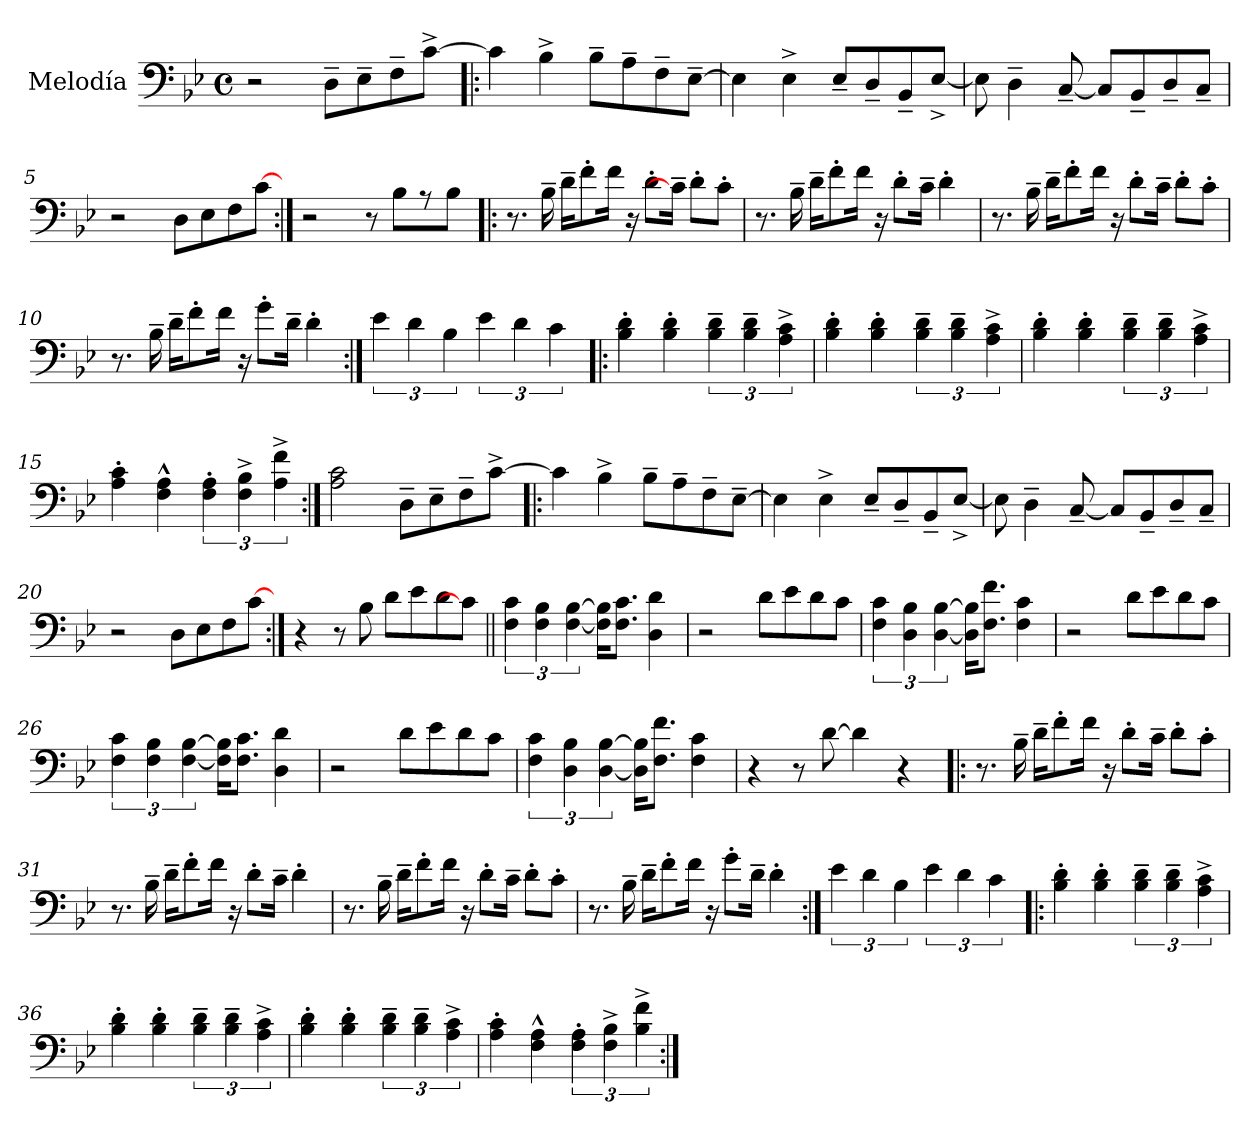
**kern
*part1
*staff1
*I"Melodía
*clefF4
*k[b-e-]
*B-:
*M4/4
*met(c)
*MM110
=1
2r
8D~\L
8E-~\
8F~\
[8c^\J
=2!|:
4c\]
4B-^\
8B-~\L
8A~\
8F~\
[8E-~\J
=3
4E-\]
4E-^\
8E-~/L
8D~/
8BB-~/
[8E-^/J
=4
8E-\]
4D~\
[8C~/
8C/L]
8BB-~/
8D~/
8C~/J
=5
2r
8D\L
8E-\
8F\
[8c\J
=6:|!
2r
8r
8B-\L
8r
8B-\J
!!LO:LB:g=z
=7!|:
8.r
16B-~\
16d~\KL
8f'\
16f\Jk
16r
8d'\L
16c~\Jk]
8d'\L
8c'\J
=8
8.r
16B-~\
16d~\KL
8f'\
16f\Jk
16r
8d'\L
16c~\Jk
4d'\
=9
8.r
16B-~\
16d~\KL
8f'\
16f\Jk
16r
8d'\L
16c~\Jk
8d'\L
8c'\J
=10
8.r
16B-~\
16d~\KL
8f'\
16f\Jk
16r
8g'\L
16d~\Jk
4d'\
=11:|!
6e-\
6d\
6B-\
6e-\
6d\
6c\
!!LO:LB:g=z
=12!|:
4B-\' 4d\'
4B-\' 4d\'
6B-\~ 6d\~
6B-\~ 6d\~
6A\^ 6c\^
=13
4B-\' 4d\'
4B-\' 4d\'
6B-\~ 6d\~
6B-\~ 6d\~
6A\^ 6c\^
=14
4B-\' 4d\'
4B-\' 4d\'
6B-\~ 6d\~
6B-\~ 6d\~
6A\^ 6c\^
=15
4A\' 4c\'
4F\^^ 4A\^^
6F\' 6A\'
6F\^ 6B-\^
6A\^ 6f\^
=16:|!
2A\ 2c\
8D~\L
8E-~\
8F~\
[8c^\J
!!LO:LB:g=z
=17!|:
4c\]
4B-^\
8B-~\L
8A~\
8F~\
[8E-~\J
=18
4E-\]
4E-^\
8E-~/L
8D~/
8BB-~/
[8E-^/J
=19
8E-\]
4D~\
[8C~/
8C/L]
8BB-~/
8D~/
8C~/J
=20
2r
8D\L
8E-\
8F\
[8c\J
=21:|!
4r
8r
8B-\
8d\L
8e-\
8d\
8c\J]
!!LO:LB:g=z
=22||
6F\ 6c\
6F\ 6B-\
[6F\ [6B-\
16F\] 16B-\]KL
8.F\ 8.c\J
4D\ 4d\
=23
2r
8d\L
8e-\
8d\
8c\J
=24
6F\ 6c\
6D\ 6B-\
[6D\ [6B-\
16D\] 16B-\]KL
8.F\ 8.f\J
4F\ 4c\
=25
2r
8d\L
8e-\
8d\
8c\J
!!LO:LB:g=z
=26
6F\ 6c\
6F\ 6B-\
[6F\ [6B-\
16F\] 16B-\]KL
8.F\ 8.c\J
4D\ 4d\
=27
2r
8d\L
8e-\
8d\
8c\J
=28
6F\ 6c\
6D\ 6B-\
[6D\ [6B-\
16D\] 16B-\]KL
8.F\ 8.f\J
4F\ 4c\
=29
4r
8r
[8d\
4d\]
4r
!!LO:PB:g=z
=30!|:
8.r
16B-~\
16d~\KL
8f'\
16f\Jk
16r
8d'\L
16c~\Jk
8d'\L
8c'\J
=31
8.r
16B-~\
16d~\KL
8f'\
16f\Jk
16r
8d'\L
16c~\Jk
4d'\
=32
8.r
16B-~\
16d~\KL
8f'\
16f\Jk
16r
8d'\L
16c~\Jk
8d'\L
8c'\J
=33
8.r
16B-~\
16d~\KL
8f'\
16f\Jk
16r
8g'\L
16d~\Jk
4d'\
=34:|!
6e-\
6d\
6B-\
6e-\
6d\
6c\
!!LO:LB:g=z
=35!|:
4B-\' 4d\'
4B-\' 4d\'
6B-\~ 6d\~
6B-\~ 6d\~
6A\^ 6c\^
=36
4B-\' 4d\'
4B-\' 4d\'
6B-\~ 6d\~
6B-\~ 6d\~
6A\^ 6c\^
=37
4B-\' 4d\'
4B-\' 4d\'
6B-\~ 6d\~
6B-\~ 6d\~
6A\^ 6c\^
=38
4A\' 4c\'
4F\^^ 4A\^^
6F\' 6A\'
6F\^ 6B-\^
6B-\^ 6f\^
=:|!
*-
